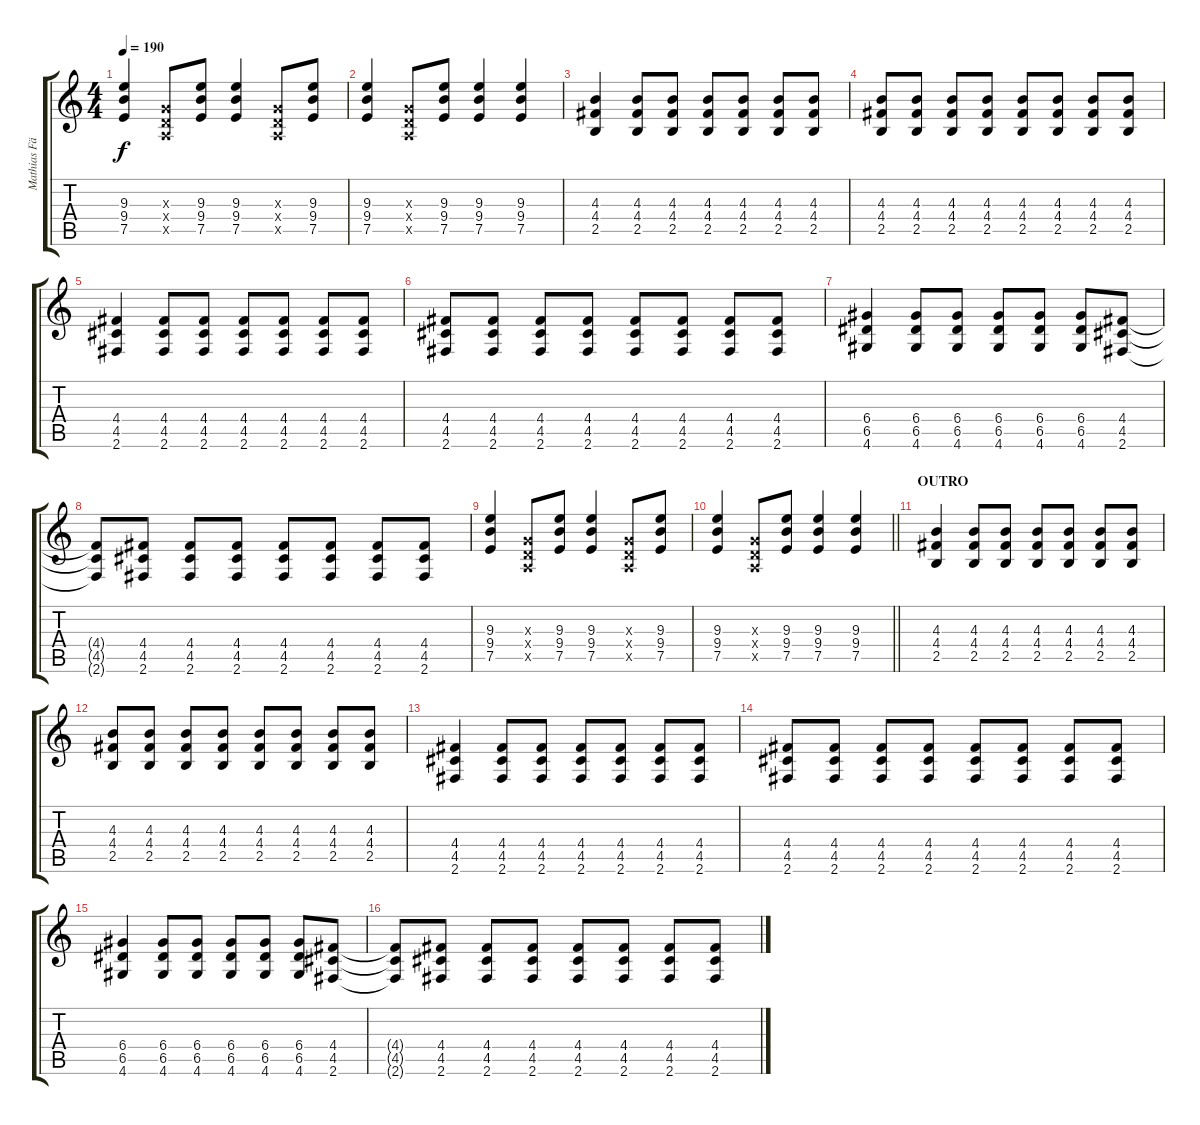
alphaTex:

\track ("Mathias Färm" "Mathias Fä") {instrument distortionguitar}
\staff {score tabs}
\tuning (E4 B3 G3 D3 A2 E2) {hide}
\ts (4 4)
\tempo 190
\clef g2
\ks c
(9.3 9.4 7.5).4{dy f} (0.3{x} 0.4{x} 0.5{x}).8 (9.3 9.4 7.5).8 (9.3 9.4 7.5).4 (0.3{x} 0.4{x} 0.5{x}).8 (9.3 9.4 7.5).8 |
(9.3 9.4 7.5).4 (0.3{x} 0.4{x} 0.5{x}).8 (9.3 9.4 7.5).8 (9.3 9.4 7.5).4 (9.3 9.4 7.5).4 |
(4.3 4.4 2.5).4 (4.3 4.4 2.5).8 (4.3 4.4 2.5).8 (4.3 4.4 2.5).8 (4.3 4.4 2.5).8 (4.3 4.4 2.5).8 (4.3 4.4 2.5).8 |
(4.3 4.4 2.5).8 (4.3 4.4 2.5).8 (4.3 4.4 2.5).8 (4.3 4.4 2.5).8 (4.3 4.4 2.5).8 (4.3 4.4 2.5).8 (4.3 4.4 2.5).8 (4.3 4.4 2.5).8 |
(4.4 4.5 2.6).4 (4.4 4.5 2.6).8 (4.4 4.5 2.6).8 (4.4 4.5 2.6).8 (4.4 4.5 2.6).8 (4.4 4.5 2.6).8 (4.4 4.5 2.6).8 |
(4.4 4.5 2.6).8 (4.4 4.5 2.6).8 (4.4 4.5 2.6).8 (4.4 4.5 2.6).8 (4.4 4.5 2.6).8 (4.4 4.5 2.6).8 (4.4 4.5 2.6).8 (4.4 4.5 2.6).8 |
(6.4 6.5 4.6).4 (6.4 6.5 4.6).8 (6.4 6.5 4.6).8 (6.4 6.5 4.6).8 (6.4 6.5 4.6).8 (6.4 6.5 4.6).8 (4.4 4.5 2.6).8 |
(4.4{t} 4.5{t} 2.6{t}).8 (4.4 4.5 2.6).8 (4.4 4.5 2.6).8 (4.4 4.5 2.6).8 (4.4 4.5 2.6).8 (4.4 4.5 2.6).8 (4.4 4.5 2.6).8 (4.4 4.5 2.6).8 |
(9.3 9.4 7.5).4 (0.3{x} 0.4{x} 0.5{x}).8 (9.3 9.4 7.5).8 (9.3 9.4 7.5).4 (0.3{x} 0.4{x} 0.5{x}).8 (9.3 9.4 7.5).8 |
\barLineRight lightlight
(9.3 9.4 7.5).4 (0.3{x} 0.4{x} 0.5{x}).8 (9.3 9.4 7.5).8 (9.3 9.4 7.5).4 (9.3 9.4 7.5).4 |
\section ("" "OUTRO")
(4.3 4.4 2.5).4 (4.3 4.4 2.5).8 (4.3 4.4 2.5).8 (4.3 4.4 2.5).8 (4.3 4.4 2.5).8 (4.3 4.4 2.5).8 (4.3 4.4 2.5).8 |
(4.3 4.4 2.5).8 (4.3 4.4 2.5).8 (4.3 4.4 2.5).8 (4.3 4.4 2.5).8 (4.3 4.4 2.5).8 (4.3 4.4 2.5).8 (4.3 4.4 2.5).8 (4.3 4.4 2.5).8 |
(4.4 4.5 2.6).4 (4.4 4.5 2.6).8 (4.4 4.5 2.6).8 (4.4 4.5 2.6).8 (4.4 4.5 2.6).8 (4.4 4.5 2.6).8 (4.4 4.5 2.6).8 |
(4.4 4.5 2.6).8 (4.4 4.5 2.6).8 (4.4 4.5 2.6).8 (4.4 4.5 2.6).8 (4.4 4.5 2.6).8 (4.4 4.5 2.6).8 (4.4 4.5 2.6).8 (4.4 4.5 2.6).8 |
(6.4 6.5 4.6).4 (6.4 6.5 4.6).8 (6.4 6.5 4.6).8 (6.4 6.5 4.6).8 (6.4 6.5 4.6).8 (6.4 6.5 4.6).8 (4.4 4.5 2.6).8 |
(4.4{t} 4.5{t} 2.6{t}).8 (4.4 4.5 2.6).8 (4.4 4.5 2.6).8 (4.4 4.5 2.6).8 (4.4 4.5 2.6).8 (4.4 4.5 2.6).8 (4.4 4.5 2.6).8 (4.4 4.5 2.6).8
